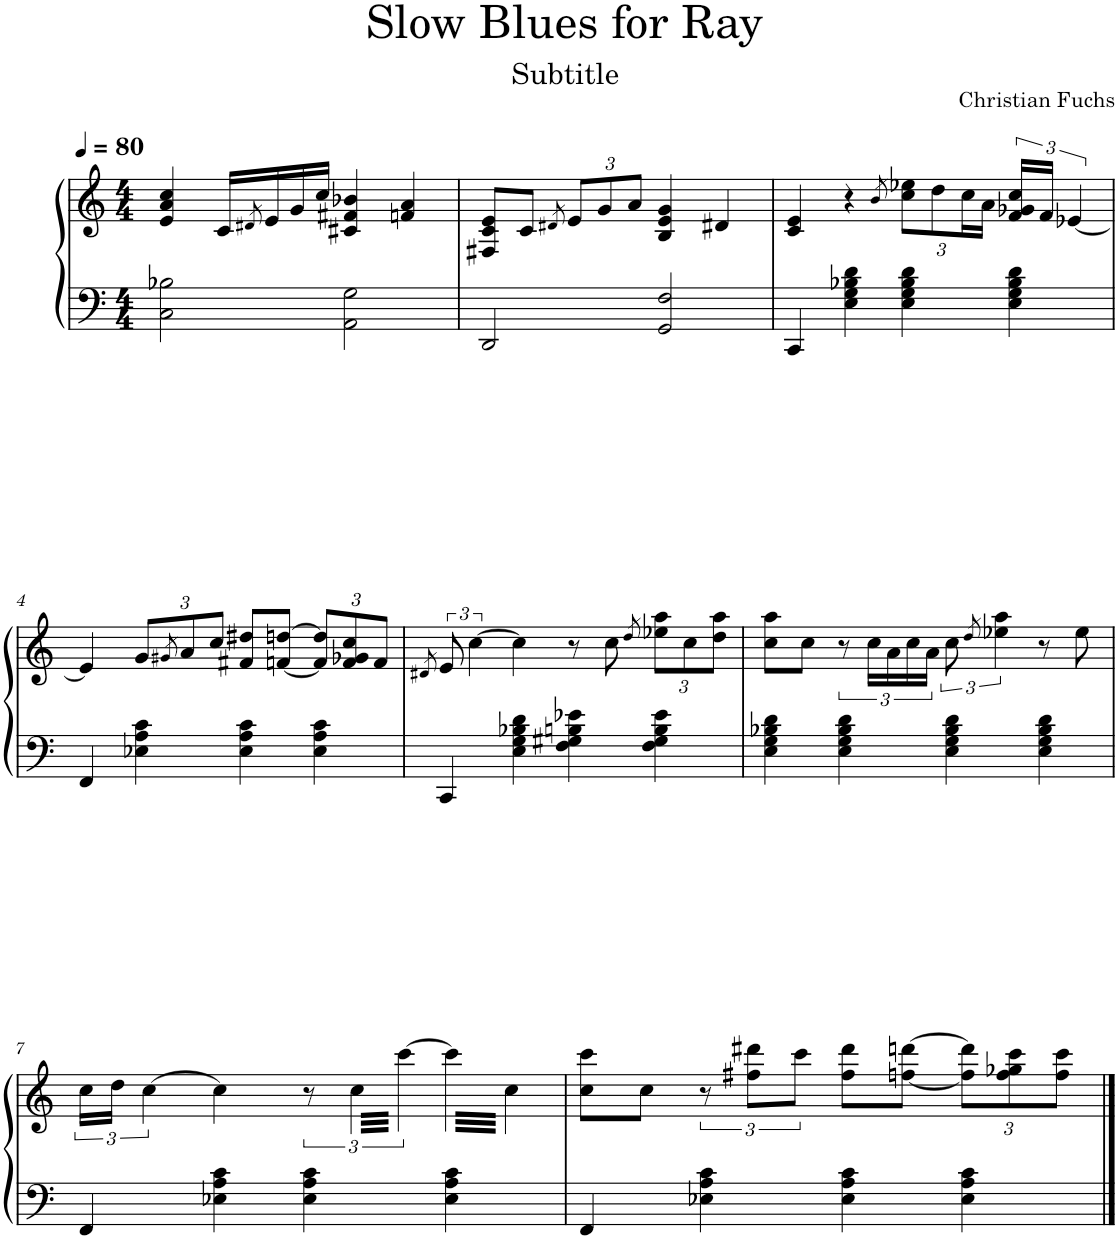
**kern	**kern
*part1	*part1
*staff2	*staff1
*I"Piano	*
*I'Pno.	*
*clefF4	*clefG2
*k[]	*k[]
*M4/4	*M4/4
*MM80	*MM80
=1	=1
2C\ 2B-X\	4e/ 4a/ 4cc/
.	16c/LL
.	8qd#X/
.	16e/
.	16g/
.	16cc/JJ
2AA\ 2G\	4c#X/ 4f#X/ 4b-X/
.	4fn/ 4a/
=2	=2
2DD/	8F#X/ 8c/ 8e/L
.	8c/J
.	8qd#X/
*	*Xbrackettup
.	12e/L
.	12g/
.	12a/J
2GG/ 2F/	4B/ 4e/ 4g/
.	4d#X/
=3	=3
4CC/	4c/ 4e/
4E\ 4G\ 4B-X\ 4d\	4r
.	8qb/
4E\ 4G\ 4B-\ 4d\	12cc\ 12ee-X\L
.	12dd\
.	24cc\L
.	24a\JJ
*	*brackettup
4E\ 4G\ 4B-\ 4d\	24f/ 24g-X/ 24cc/LL
.	24f/JJ
.	[6e-X/
!!LO:LB:g=z
=4	=4
4FF/	4e-/]
*	*Xbrackettup
4E-X\ 4A\ 4c\	12g/L
.	8qg#X/
.	12a/
.	12cc/J
4E-\ 4A\ 4c\	8f#X/ 8dd#X/L
.	[8fn/ [8ddn/J
4E-\ 4A\ 4c\	12f/] 12dd/]L
.	12f/ 12g-X/ 12cc/
.	12f/J
=5	=5
.	8qd#X/
*	*brackettup
4CC/	12e/
.	[6cc\
4E\ 4G\ 4B-X\ 4d\	4cc\]
4F\ 4G#X\ 4Bn\ 4e-X\	8r
.	8cc\
.	8qdd/
*	*Xbrackettup
4F\ 4G#\ 4B\ 4e-\	12ee-X\ 12aa\L
.	12cc\
.	12dd\ 12aa\J
=6	=6
4E\ 4G\ 4B-X\ 4d\	8cc\ 8aa\L
.	8cc\J
*	*brackettup
4E\ 4G\ 4B-\ 4d\	12r
.	24cc\LL
.	24a\
.	24cc\
.	24a\JJ
4E\ 4G\ 4B-\ 4d\	12cc\
.	8qdd/
.	6ee-X\ 6aa\
4E\ 4G\ 4B-\ 4d\	8r
.	8ee-\
!!LO:LB:g=z
=7	=7
4FF/	24cc\LL
.	24dd\JJ
.	[6cc\
4E-X\ 4A\ 4c\	4cc\]
4E-\ 4A\ 4c\	12r
.	12cc@@32@@\
.	[12ccc@@32@@\
*	*tremolo
4E-\ 4A\ 4c\	64ccc\]LLLL
.	64cc\
.	64ccc\
.	64cc\
.	64ccc\
.	64cc\
.	64ccc\
.	64cc\
.	64ccc\
.	64cc\
.	64ccc\
.	64cc\
.	64ccc\
.	64cc\
.	64ccc\
.	64cc\JJJJ
*	*Xtremolo
=8	=8
4FF/	8cc\ 8ccc\L
.	.
.	.
.	.
.	.
.	.
.	.
.	.
.	8cc\J
4E-X\ 4A\ 4c\	12r
.	12ff#X\ 12ddd#X\L
.	12ccc\J
4E-\ 4A\ 4c\	8ff#\ 8ddd#\L
.	[8ffn\ [8dddn\J
*	*Xbrackettup
4E-\ 4A\ 4c\	12ff\] 12ddd\]L
.	12ff\ 12gg-X\ 12ccc\
.	12ff\ 12ccc\J
==	==
*-	*-
